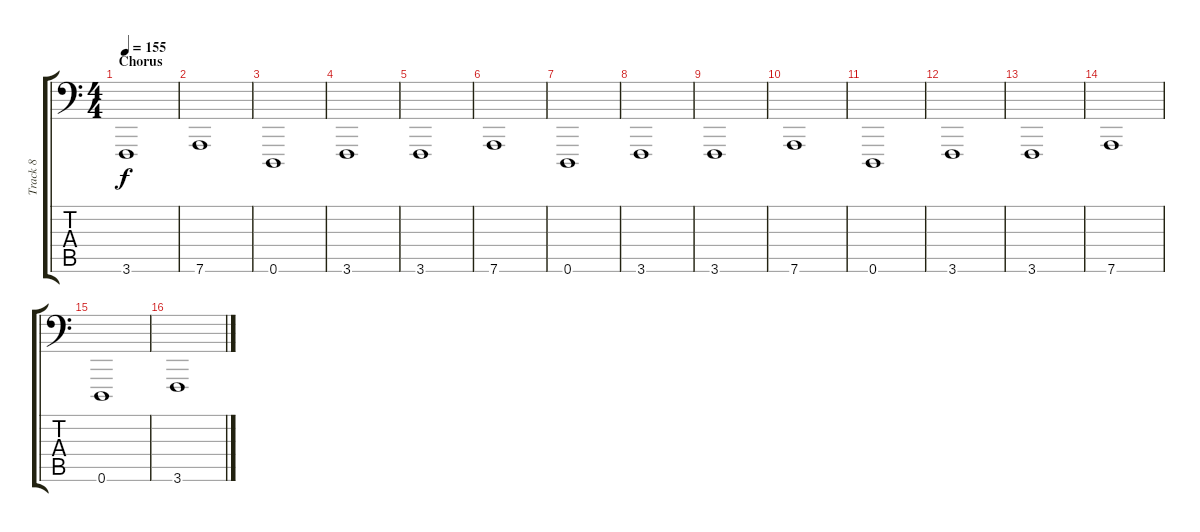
\track ("Track 8" "Track 8") {instrument lead1square}
\staff {score tabs}
\tuning (E4 B3 G3 D2 A1 D1) {hide}
\ts (4 4)
\section ("" "Chorus")
\tempo 155
\clef f4
\ks c
3.6.1{dy f} |
7.6.1 |
0.6.1 |
3.6.1 |
3.6.1 |
7.6.1 |
0.6.1 |
3.6.1 |
3.6.1 |
7.6.1 |
0.6.1 |
3.6.1 |
3.6.1 |
7.6.1 |
0.6.1 |
3.6.1
